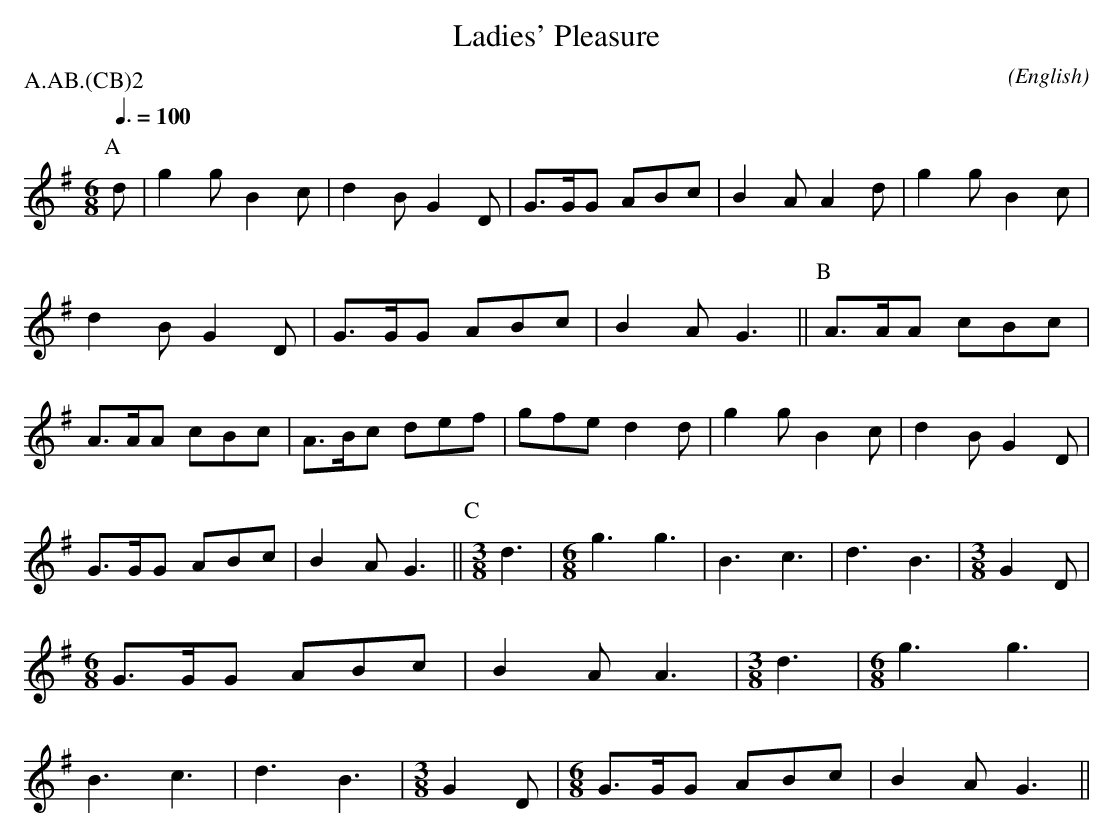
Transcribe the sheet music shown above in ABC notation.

X:1
T:Ladies' Pleasure
M:6/8
C:
O:English
P:A.AB.(CB)2
K:G
Q:3/8=100
P:A
d | g2 g B2 c | d2 B G2 D | G>GG ABc | B2 A A2   \
d | g2 g B2 c | d2 B G2 D | G>GG ABc | B2 A G3   ||\
P:B
    A>AA cBc  | A>AA cBc  | A>Bc def | gfe  d2 d |\
    g2 g B2 c | d2 B G2 D | G>GG ABc | B2 A G3   ||\
P:C
M:3/8
L:1/8
d3 |\
M:6/8
g3 g3 | B3 c3 | d3 B3 |\
M:3/8
L:1/8
G2 D |\
M:6/8
G>GG ABc | B2 A A3 |\
M:3/8
L:1/8
d3 |\
M:6/8
g3 g3 | B3 c3 | d3 B3 |\
M:3/8
L:1/8
G2 D |\
M:6/8
G>GG ABc | B2 A G3 ||
